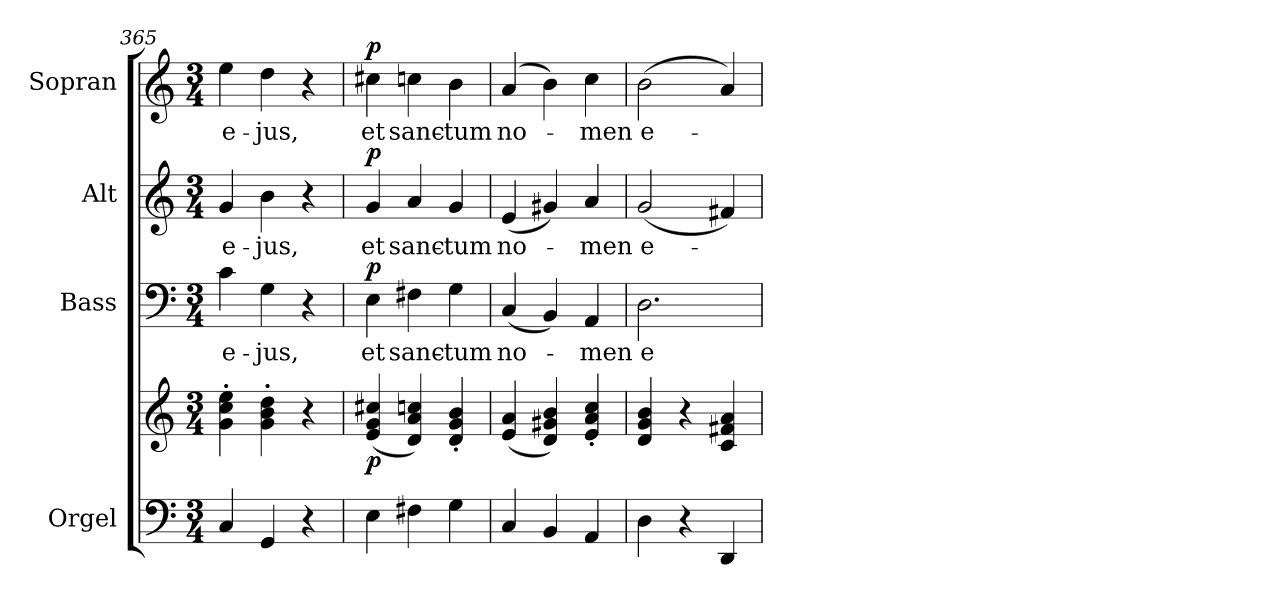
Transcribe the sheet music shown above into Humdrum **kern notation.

**kern	**kern	**dynam	**kern	**text	**dynam	**kern	**text	**dynam	**kern	**text	**dynam
*part4	*part4	*part4	*part3	*part3	*part3	*part2	*part2	*part2	*part1	*part1	*part1
*staff5	*staff4	*staff4/5	*staff3	*staff3	*staff3	*staff2	*staff2	*staff2	*staff1	*staff1	*staff1
*I"Orgel	*	*	*I"Bass	*	*	*I"Alt	*	*	*I"Sopran	*	*
*I'Org.	*	*	*I'B.	*	*	*I'A.	*	*	*I'S.	*	*
*clefF4	*clefG2	*	*clefF4	*	*	*clefG2	*	*	*clefG2	*	*
*k[]	*k[]	*	*k[]	*	*	*k[]	*	*	*k[]	*	*
*C:	*C:	*	*C:	*	*	*C:	*	*	*C:	*	*
*M3/4	*M3/4	*	*M3/4	*	*	*M3/4	*	*	*M3/4	*	*
=365	=365	=365	=365	=365	=365	=365	=365	=365	=365	=365	=365
!	!	!	!	!LO:LY:b	!	!	!LO:LY:b	!	!	!LO:LY:b	!
4C/	4g\'> 4cc\'> 4ee\'>	.	4c\	e-	.	4g/	e-	.	4ee\	e-	.
!	!	!	!	!LO:LY:b	!	!	!LO:LY:b	!	!	!LO:LY:b	!
4GG/	4g\'> 4b\'> 4dd\'>	.	4G\	-jus,	.	4b\	-jus,	.	4dd\	-jus,	.
4r	4r	.	4r	.	.	4r	.	.	4r	.	.
=366	=366	=366	=366	=366	=366	=366	=366	=366	=366	=366	=366
!	!	!LO:DY:b	!	!LO:LY:b	!LO:DY:a	!	!LO:LY:b	!LO:DY:a	!	!LO:LY:b	!LO:DY:a
4E\	(<4e/ 4g/ 4cc#X/	p	4E\	et	p	4g/	et	p	4cc#X\	et	p
!	!	!	!	!LO:LY:b	!	!	!LO:LY:b	!	!	!LO:LY:b	!
4F#X\	4d/ 4a/ 4ccn/)	.	4F#X\	sanc-	.	4a/	sanc-	.	4ccn\	sanc-	.
!	!	!	!	!LO:LY:b	!	!	!LO:LY:b	!	!	!LO:LY:b	!
4G\	4d/'< 4g/'< 4b/'<	.	4G\	-tum	.	4g/	-tum	.	4b\	-tum	.
=367	=367	=367	=367	=367	=367	=367	=367	=367	=367	=367	=367
!	!	!	!	!LO:LY:b	!	!	!LO:LY:b	!	!	!LO:LY:b	!
4C/	(<4e/ 4a/	.	(<4C/	no-	.	(<4e/	no-	.	(4a/	no-	.
4BB/	4d/ 4g#X/ 4b/)	.	4BB/)	.	.	4g#X/)	.	.	4b\)	.	.
!	!	!	!	!LO:LY:b	!	!	!LO:LY:b	!	!	!LO:LY:b	!
4AA/	4e/'< 4a/'< 4cc/'<	.	4AA/	-men	.	4a/	-men	.	4cc\	-men	.
=368	=368	=368	=368	=368	=368	=368	=368	=368	=368	=368	=368
!	!	!	!	!LO:LY:b	!	!	!LO:LY:b	!	!	!LO:LY:b	!
4D\	4d/ 4g/ 4b/	.	2.D\	e-	.	(<2g/	e-	.	(>2b\	e-	.
4r	4r	.	.	.	.	.	.	.	.	.	.
4DD/	4c/ 4f#X/ 4a/	.	.	.	.	4f#X/)	.	.	4a/)	.	.
=	=	=	=	=	=	=	=	=	=	=	=
*-	*-	*-	*-	*-	*-	*-	*-	*-	*-	*-	*-
